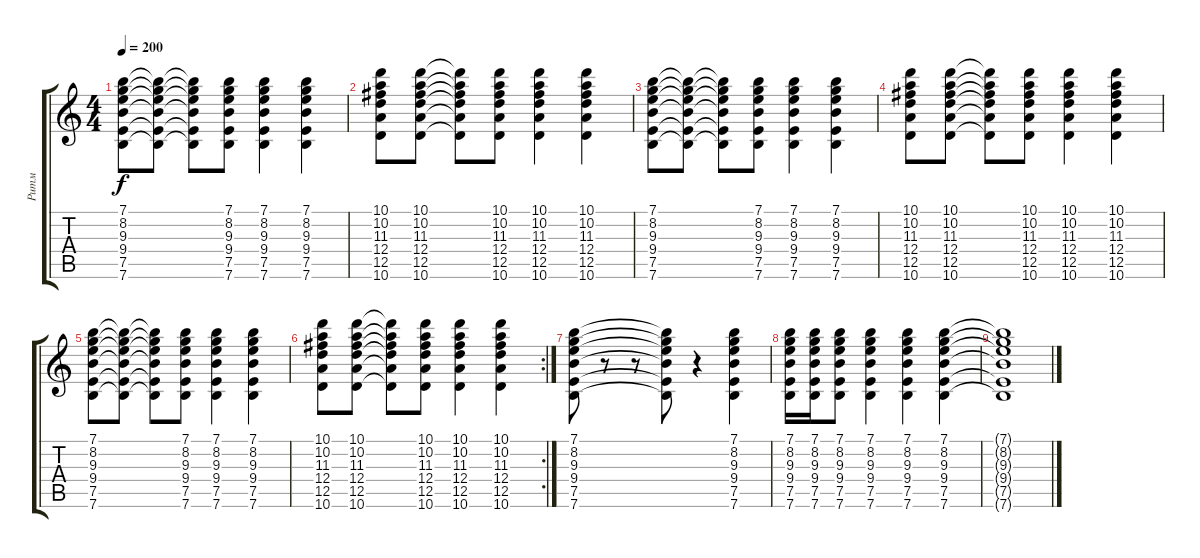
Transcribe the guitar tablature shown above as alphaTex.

\track ("Ритм" "Ритм") {instrument acousticguitarsteel}
\staff {score tabs}
\tuning (E4 B3 G3 D3 A2 E2) {hide}
\ts (4 4)
\tempo 200
\clef g2
\ks c
(7.1 8.2 9.3 9.4 7.5 7.6).8{dy f} (7.1{t} 8.2{t} 9.3{t} 9.4{t} 7.5{t} 7.6{t}).8 (7.1{t} 8.2{t} 9.3{t} 9.4{t} 7.5{t} 7.6{t}).8 (7.1 8.2 9.3 9.4 7.5 7.6).8 (7.1 8.2 9.3 9.4 7.5 7.6).4 (7.1 8.2 9.3 9.4 7.5 7.6).4 |
(10.1 10.2 11.3 12.4 12.5 10.6).8 (10.1 10.2 11.3 12.4 12.5 10.6).8 (10.1{t} 10.2{t} 11.3{t} 12.4{t} 12.5{t} 10.6{t}).8 (10.1 10.2 11.3 12.4 12.5 10.6).8 (10.1 10.2 11.3 12.4 12.5 10.6).4 (10.1 10.2 11.3 12.4 12.5 10.6).4 |
(7.1 8.2 9.3 9.4 7.5 7.6).8 (7.1{t} 8.2{t} 9.3{t} 9.4{t} 7.5{t} 7.6{t}).8 (7.1{t} 8.2{t} 9.3{t} 9.4{t} 7.5{t} 7.6{t}).8 (7.1 8.2 9.3 9.4 7.5 7.6).8 (7.1 8.2 9.3 9.4 7.5 7.6).4 (7.1 8.2 9.3 9.4 7.5 7.6).4 |
(10.1 10.2 11.3 12.4 12.5 10.6).8 (10.1 10.2 11.3 12.4 12.5 10.6).8 (10.1{t} 10.2{t} 11.3{t} 12.4{t} 12.5{t} 10.6{t}).8 (10.1 10.2 11.3 12.4 12.5 10.6).8 (10.1 10.2 11.3 12.4 12.5 10.6).4 (10.1 10.2 11.3 12.4 12.5 10.6).4 |
(7.1 8.2 9.3 9.4 7.5 7.6).8 (7.1{t} 8.2{t} 9.3{t} 9.4{t} 7.5{t} 7.6{t}).8 (7.1{t} 8.2{t} 9.3{t} 9.4{t} 7.5{t} 7.6{t}).8 (7.1 8.2 9.3 9.4 7.5 7.6).8 (7.1 8.2 9.3 9.4 7.5 7.6).4 (7.1 8.2 9.3 9.4 7.5 7.6).4 |
\rc 2
(10.1 10.2 11.3 12.4 12.5 10.6).8 (10.1 10.2 11.3 12.4 12.5 10.6).8 (10.1{t} 10.2{t} 11.3{t} 12.4{t} 12.5{t} 10.6{t}).8 (10.1 10.2 11.3 12.4 12.5 10.6).8 (10.1 10.2 11.3 12.4 12.5 10.6).4 (10.1 10.2 11.3 12.4 12.5 10.6).4 |
(7.1 8.2 9.3 9.4 7.5 7.6).8 r.8 r.8 (7.1{t} 8.2{t} 9.3{t} 9.4{t} 7.5{t} 7.6{t}).8 r.4 (7.1 8.2 9.3 9.4 7.5 7.6).4 |
(7.1 8.2 9.3 9.4 7.5 7.6).16 (7.1 8.2 9.3 9.4 7.5 7.6).16 (7.1 8.2 9.3 9.4 7.5 7.6).8 (7.1 8.2 9.3 9.4 7.5 7.6).4 (7.1 8.2 9.3 9.4 7.5 7.6).4 (7.1 8.2 9.3 9.4 7.5 7.6).4 |
(7.1{t} 8.2{t} 9.3{t} 9.4{t} 7.5{t} 7.6{t}).1
